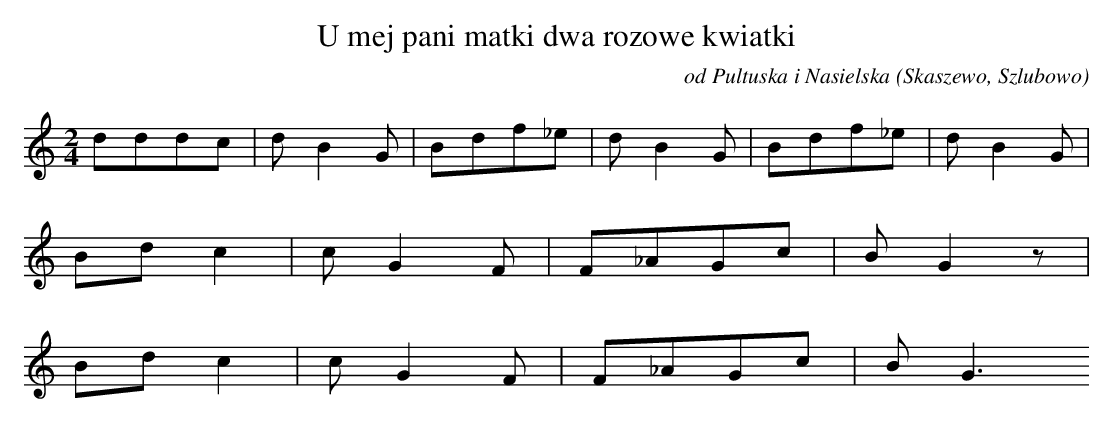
X:1
T: U mej pani matki dwa rozowe kwiatki
O: od Pultuska i Nasielska (Skaszewo, Szlubowo)
M: 2/4
L: 1/8
K: C
dddc | dB2G | Bdf_e | dB2G | Bdf_e | dB2G |
Bdc2 | cG2F | F_AGc | BG2z |
Bdc2 | cG2F | F_AGc | BG3
